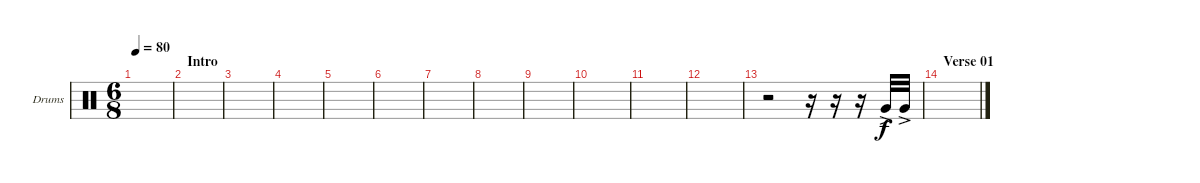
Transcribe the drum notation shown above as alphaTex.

\defaultSystemsLayout 4
\bracketExtendMode groupsimilarinstruments
\firstSystemTrackNameOrientation horizontal
\otherSystemsTrackNameOrientation horizontal
\track ("Tom 04" "Drums") {instrument percussion}
\staff {score}
\articulation defaults
\ts (6 8)
\tempo 80
\clef neutral
\scale
0.474178
\ks c
|
\section ("" "Intro")
\scale
0.262911 |
\scale
0.262911 |
\scale
0.333333 |
\scale
0.333333 |
\scale
0.333333 |
\scale
0.333333 |
\scale
0.333333 |
\scale
0.333333 |
\scale
0.333333 |
\scale
0.333333 |
\scale
0.333333 |
\scale
0.333333 r.2 r.16 r.16 r.16 "Very Low Tom (hit)"{ac}.32 "Very Low Tom (hit)"{ac}.32 |
\section ("" "Verse 01")
\scale
0.333333 |
\scale
0.333333 |
\scale
0.333333
